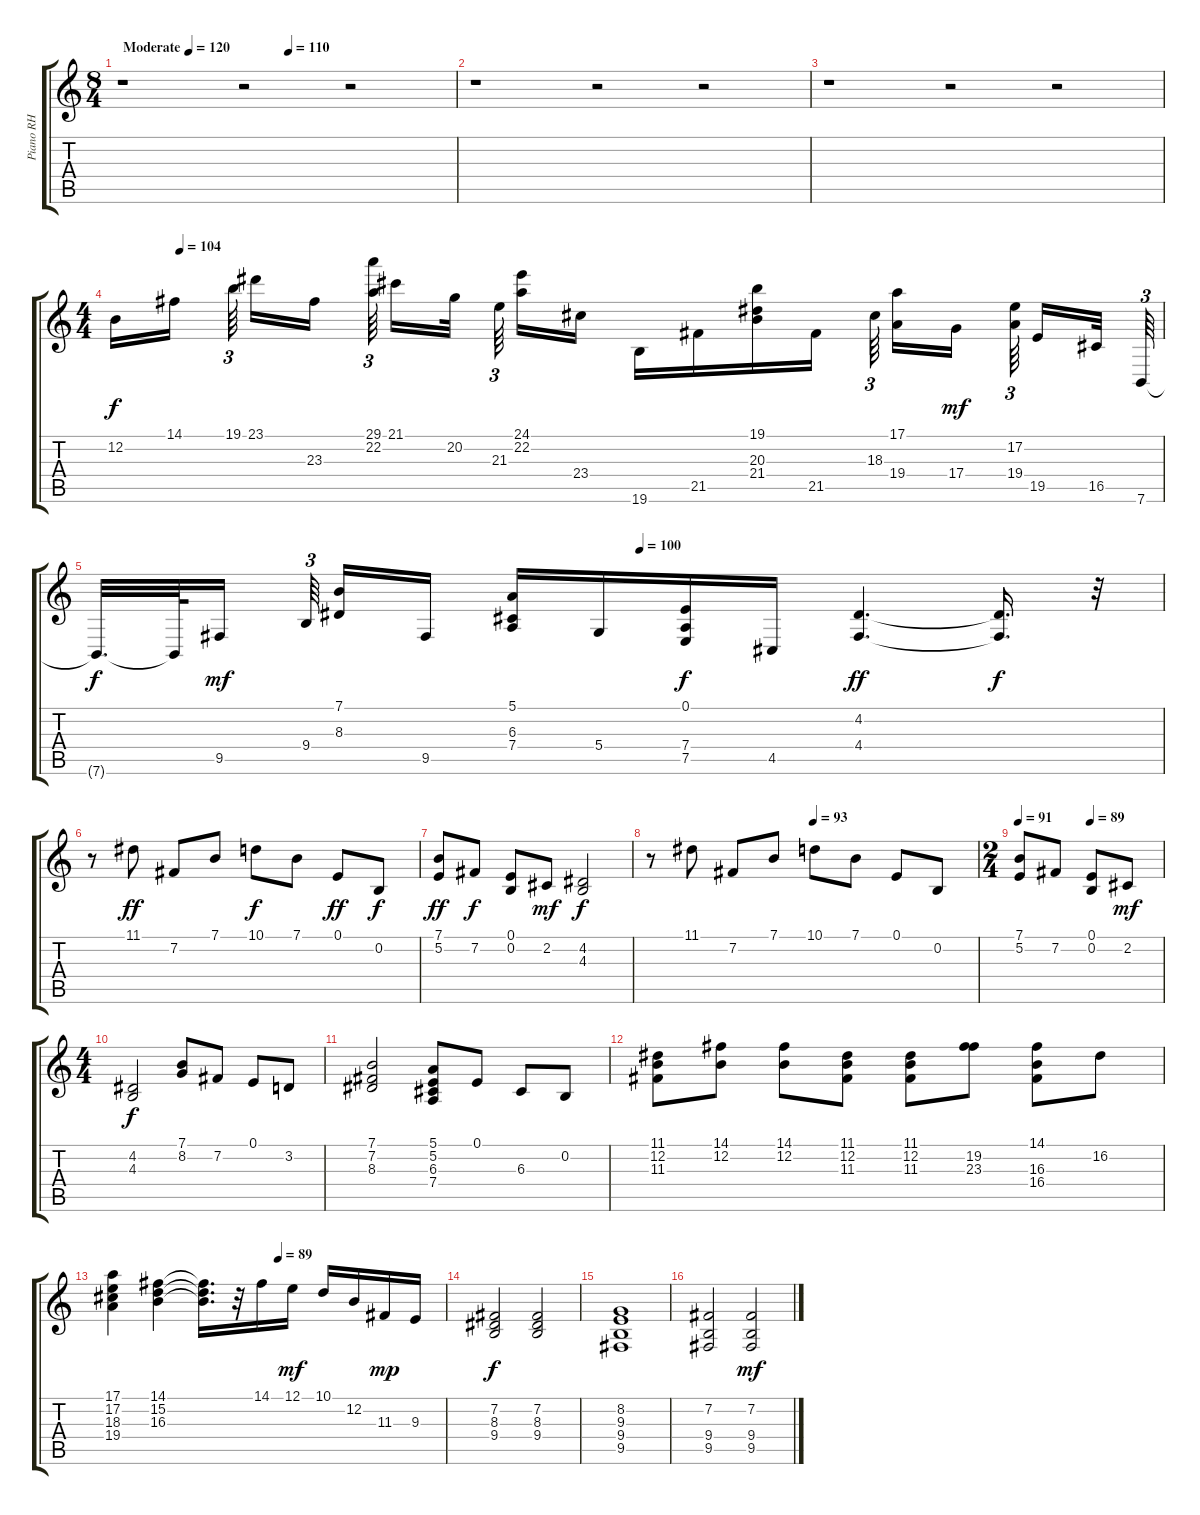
\track ("Piano RH" "Piano RH") {instrument acousticgrandpiano}
\staff {score tabs}
\tuning (E4 B3 G3 D3 A2 E2) {hide}
\ts (8 4)
\tempo (120 "Moderate")
\tempo (110 0.5)
\tempo (120 "Moderate")
\clef g2
\ks c
r.1{dy f instrument acousticgrandpiano} r.2 r.2 |
r.1 r.2 r.2 |
r.1 r.2 r.2 |
\ts (4 4)
\tempo (104 0.0625)
12.2.16 14.1.16{beam splitsecondary} 19.1.64{tu (3 2) beam splitsecondary} 23.1.16 23.3.16 (29.1 22.2).64{tu (3 2) beam splitsecondary} 21.1.16 20.2.32{beam splitsecondary} 21.3.64{tu (3 2) beam splitsecondary} (24.1 22.2).16 23.4.16 19.6.16 21.5.16 (19.1 20.3 21.4).16 21.5.16 18.3.64{tu (3 2) beam splitsecondary} (17.1 19.4).16 17.4.16{dy mf beam splitsecondary} (17.2 19.4).64{tu (3 2) beam splitsecondary} 19.5.16 16.5.32 7.6.64{tu (3 2)} |
\tempo (100 0.5104166666666666)
7.6{t}.32{d dy f} 7.6{t}.64 9.5.16{dy mf beam splitsecondary} 9.4.64{tu (3 2) beam splitsecondary} (7.1 8.3).16 9.5.16 (5.1 6.3 7.4).16 5.4.16 (0.1 7.4 7.5).16{dy f} 4.5.16 (4.2 4.4).4{d dy ff} (4.2{t} 4.4{t}).16{d dy f} r.32 |
r.8 11.1.8{dy ff} 7.2.8 7.1.8 10.1.8{dy f} 7.1.8 0.1.8{dy ff} 0.2.8{dy f} |
(7.1 5.2).8{dy ff} 7.2.8{dy f} (0.1 0.2).8 2.2.8{dy mf} (4.2 4.3).2{dy f} |
\tempo (93 0.5)
r.8 11.1.8 7.2.8 7.1.8 10.1.8 7.1.8 0.1.8 0.2.8 |
\ts (2 4)
\tempo 91
\tempo (89 0.5)
(7.1 5.2).8 7.2.8 (0.1 0.2).8 2.2.8{dy mf} |
\ts (4 4)
(4.2 4.3).2{dy f} (7.1 8.2).8 7.2.8 0.1.8 3.2.8 |
(7.1 7.2 8.3).2 (5.1 5.2 6.3 7.4).8 0.1.8 6.3.8 0.2.8 |
(11.1 12.2 11.3).8 (14.1 12.2).8 (14.1 12.2).8 (11.1 12.2 11.3).8 (11.1 12.2 11.3).8 (19.2 23.3).8 (14.1 16.3 16.4).8 16.2.8 |
\tempo (89 0.5)
(17.1 17.2 18.3 19.4).4 (14.1 15.2 16.3).4 (14.1{t} 15.2{t} 16.3{t}).16{d} r.32 14.1.16 12.1.16{dy mf} 10.1.16 12.2.16 11.3.16{dy mp} 9.3.16 |
(7.2 8.3 9.4).2{dy f} (7.2 8.3 9.4).2 |
(8.2 9.3 9.4 9.5).1 |
(7.2 9.4 9.5).2 (7.2 9.4 9.5).2{dy mf}
